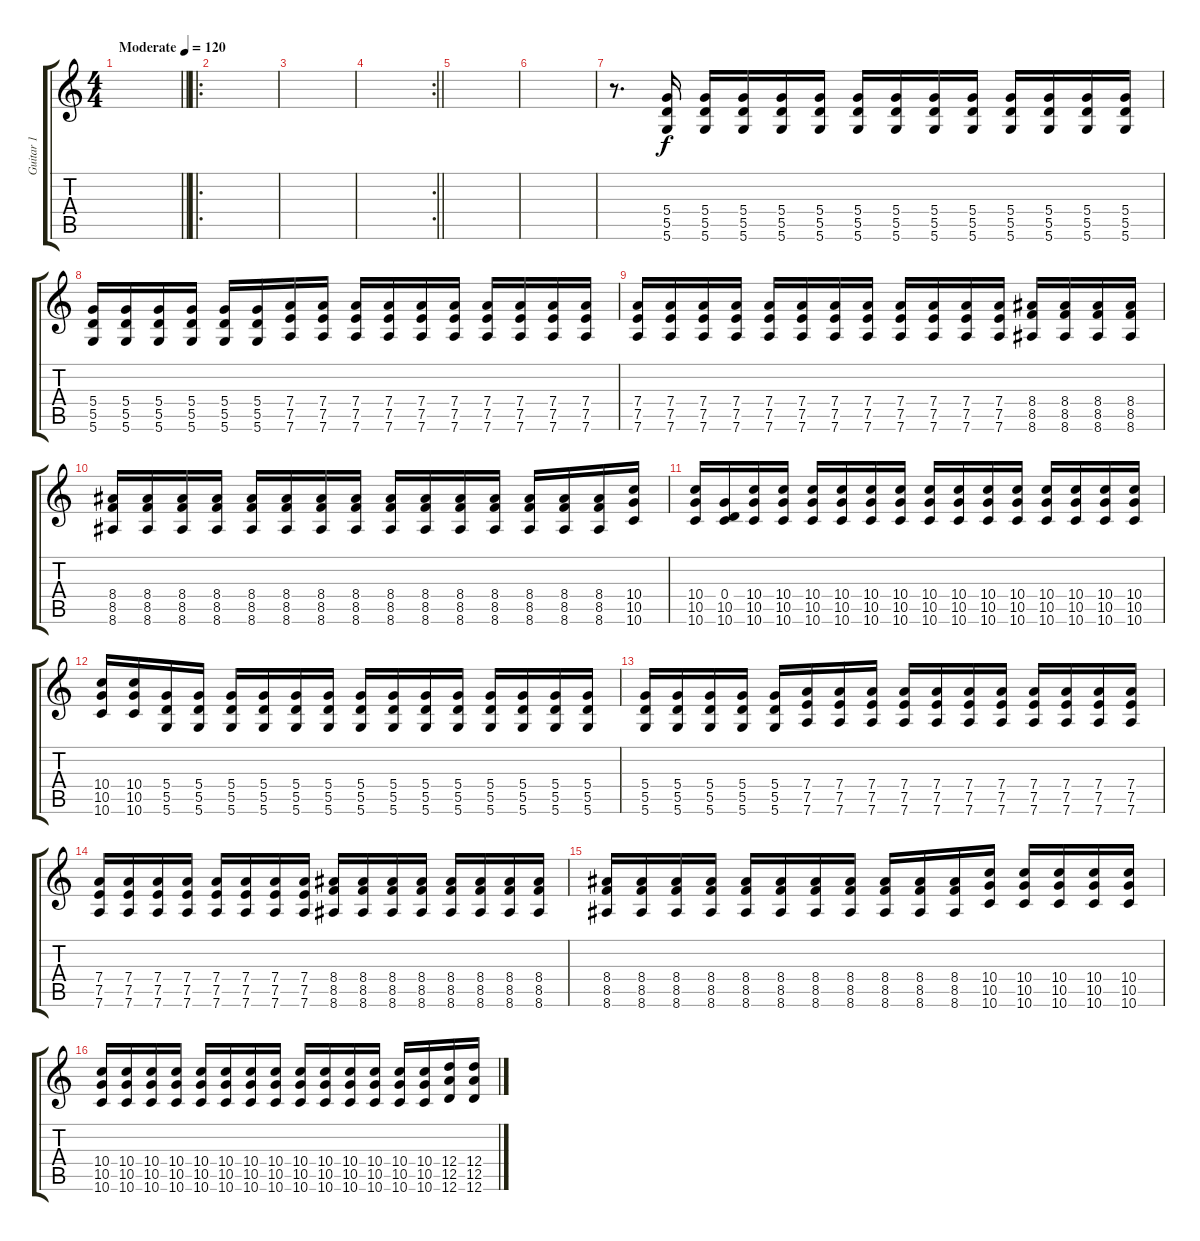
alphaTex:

\track ("Guitar 1" "Guitar 1") {instrument distortionguitar}
\staff {score tabs}
\tuning (E4 B3 G3 D3 A2 D2) {hide}
\ts (4 4)
\tempo (120 "Moderate")
\clef g2
\barLineRight lightlight
\ks c
|
\ro
|
|
\rc 2
\barLineRight lightlight
|
|
|
r.8{d} (5.4 5.5 5.6).16 (5.4 5.5 5.6).16 (5.4 5.5 5.6).16 (5.4 5.5 5.6).16 (5.4 5.5 5.6).16 (5.4 5.5 5.6).16 (5.4 5.5 5.6).16 (5.4 5.5 5.6).16 (5.4 5.5 5.6).16 (5.4 5.5 5.6).16 (5.4 5.5 5.6).16 (5.4 5.5 5.6).16 (5.4 5.5 5.6).16 |
(5.4 5.5 5.6).16 (5.4 5.5 5.6).16 (5.4 5.5 5.6).16 (5.4 5.5 5.6).16 (5.4 5.5 5.6).16 (5.4 5.5 5.6).16 (7.4 7.5 7.6).16 (7.4 7.5 7.6).16 (7.4 7.5 7.6).16 (7.4 7.5 7.6).16 (7.4 7.5 7.6).16 (7.4 7.5 7.6).16 (7.4 7.5 7.6).16 (7.4 7.5 7.6).16 (7.4 7.5 7.6).16 (7.4 7.5 7.6).16 |
(7.4 7.5 7.6).16 (7.4 7.5 7.6).16 (7.4 7.5 7.6).16 (7.4 7.5 7.6).16 (7.4 7.5 7.6).16 (7.4 7.5 7.6).16 (7.4 7.5 7.6).16 (7.4 7.5 7.6).16 (7.4 7.5 7.6).16 (7.4 7.5 7.6).16 (7.4 7.5 7.6).16 (7.4 7.5 7.6).16 (8.4 8.5 8.6).16 (8.4 8.5 8.6).16 (8.4 8.5 8.6).16 (8.4 8.5 8.6).16 |
(8.4 8.5 8.6).16 (8.4 8.5 8.6).16 (8.4 8.5 8.6).16 (8.4 8.5 8.6).16 (8.4 8.5 8.6).16 (8.4 8.5 8.6).16 (8.4 8.5 8.6).16 (8.4 8.5 8.6).16 (8.4 8.5 8.6).16 (8.4 8.5 8.6).16 (8.4 8.5 8.6).16 (8.4 8.5 8.6).16 (8.4 8.5 8.6).16 (8.4 8.5 8.6).16 (8.4 8.5 8.6).16 (10.4 10.5 10.6).16 |
(10.4 10.5 10.6).16 (0.4 10.5 10.6).16 (10.4 10.5 10.6).16 (10.4 10.5 10.6).16 (10.4 10.5 10.6).16 (10.4 10.5 10.6).16 (10.4 10.5 10.6).16 (10.4 10.5 10.6).16 (10.4 10.5 10.6).16 (10.4 10.5 10.6).16 (10.4 10.5 10.6).16 (10.4 10.5 10.6).16 (10.4 10.5 10.6).16 (10.4 10.5 10.6).16 (10.4 10.5 10.6).16 (10.4 10.5 10.6).16 |
(10.4 10.5 10.6).16 (10.4 10.5 10.6).16 (5.4 5.5 5.6).16 (5.4 5.5 5.6).16 (5.4 5.5 5.6).16 (5.4 5.5 5.6).16 (5.4 5.5 5.6).16 (5.4 5.5 5.6).16 (5.4 5.5 5.6).16 (5.4 5.5 5.6).16 (5.4 5.5 5.6).16 (5.4 5.5 5.6).16 (5.4 5.5 5.6).16 (5.4 5.5 5.6).16 (5.4 5.5 5.6).16 (5.4 5.5 5.6).16 |
(5.4 5.5 5.6).16 (5.4 5.5 5.6).16 (5.4 5.5 5.6).16 (5.4 5.5 5.6).16 (5.4 5.5 5.6).16 (7.4 7.5 7.6).16 (7.4 7.5 7.6).16 (7.4 7.5 7.6).16 (7.4 7.5 7.6).16 (7.4 7.5 7.6).16 (7.4 7.5 7.6).16 (7.4 7.5 7.6).16 (7.4 7.5 7.6).16 (7.4 7.5 7.6).16 (7.4 7.5 7.6).16 (7.4 7.5 7.6).16 |
(7.4 7.5 7.6).16 (7.4 7.5 7.6).16 (7.4 7.5 7.6).16 (7.4 7.5 7.6).16 (7.4 7.5 7.6).16 (7.4 7.5 7.6).16 (7.4 7.5 7.6).16 (7.4 7.5 7.6).16 (8.4 8.5 8.6).16 (8.4 8.5 8.6).16 (8.4 8.5 8.6).16 (8.4 8.5 8.6).16 (8.4 8.5 8.6).16 (8.4 8.5 8.6).16 (8.4 8.5 8.6).16 (8.4 8.5 8.6).16 |
(8.4 8.5 8.6).16 (8.4 8.5 8.6).16 (8.4 8.5 8.6).16 (8.4 8.5 8.6).16 (8.4 8.5 8.6).16 (8.4 8.5 8.6).16 (8.4 8.5 8.6).16 (8.4 8.5 8.6).16 (8.4 8.5 8.6).16 (8.4 8.5 8.6).16 (8.4 8.5 8.6).16 (10.4 10.5 10.6).16 (10.4 10.5 10.6).16 (10.4 10.5 10.6).16 (10.4 10.5 10.6).16 (10.4 10.5 10.6).16 |
(10.4 10.5 10.6).16 (10.4 10.5 10.6).16 (10.4 10.5 10.6).16 (10.4 10.5 10.6).16 (10.4 10.5 10.6).16 (10.4 10.5 10.6).16 (10.4 10.5 10.6).16 (10.4 10.5 10.6).16 (10.4 10.5 10.6).16 (10.4 10.5 10.6).16 (10.4 10.5 10.6).16 (10.4 10.5 10.6).16 (10.4 10.5 10.6).16 (10.4 10.5 10.6).16 (12.4 12.5 12.6).16 (12.4 12.5 12.6).16
